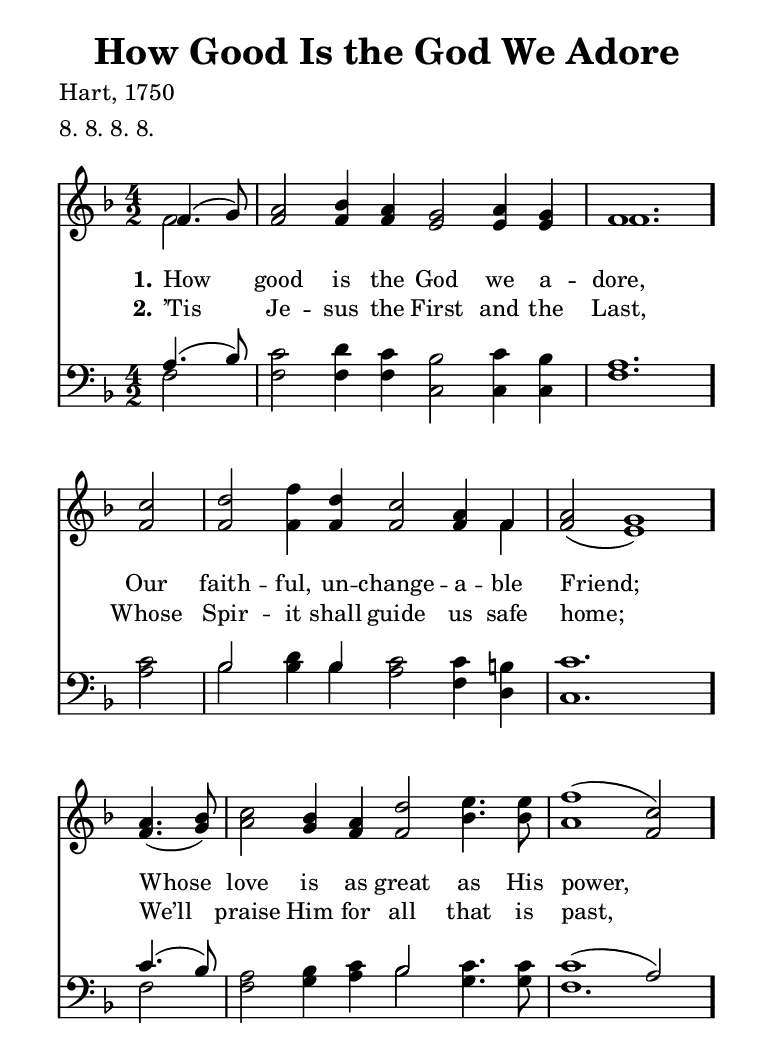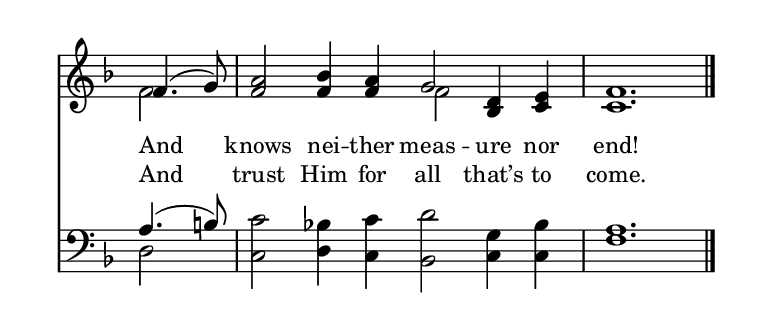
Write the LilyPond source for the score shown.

\include "common/global.ily"
\paper {
  \include "common/paper.ily"
  ragged-bottom = ##t
  systems-per-page = #(cond (is-eogsized 1) (#t #f))
  page-count = #(cond (is-eogsized 2) (#t #f))
}

\header{
  hymnnumber = "216"
  title = "How Good Is the God We Adore"
  tunename = "Elland"
  meter = "8. 8. 8. 8."
  poet = "Hart, 1750"
  composer = ""
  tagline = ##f
}

global = {
  \include "common/overrides.ily"
  \override Staff.TimeSignature.style = #'numbered
  \time 4/2
  \override Score.MetronomeMark.transparent = ##t % hide all fermata changes too
  \tempo 2=80
  \key f \major
  \partial 2
  \autoBeamOff
}

notesSoprano = {
\global
\relative c' {

  f4.( g8) a2 bes4 a g2 a4 g | f1.
  c'2 | d f4 d c2 a4 f | a2( g1)
  a4.( bes8) | c2 bes4 a d2 e4. e8 | f1( c2)
  f,4.( g8) | a2 bes4 a g2 d4 e | f1.

  \bar "|."

}
}

notesAlto = {
\global
\relative e' {

  f2 | f f4 f e2 e4 e | f1.
  f2 | f f4 f f2 f4 f | f2( e1)
  f4.( g8) | a2 g4  f f2 bes4. bes8 | a1( f2)
  f2 | f f4 f f2 bes,4 c | c1.

}
}

notesTenor = {
\global
\relative a {

  a4.( bes8) | c2 d4 c bes2 c4 bes | a1.
  c2 | bes d4 bes c2 c4 b | c1.
  c4.( bes8) | a2 bes4 c bes2 c4. c8 | c1( a2)
  a4.( b8) | c2 bes!4 c d2 g,4 bes | a1.

}
}

notesBass = {
\global
\relative f {

  f2 | f f4 f c2 c4 c | f1.
  a2 | bes2 bes4 bes a2 f4 d | c1.
  f2 | f g4 a bes2 g4. g8 | f1.
  d2 | c d4 c bes2 c4 c | f1.

}
}

wordsA = \lyricmode {
\set stanza = "1."

How good is the God we a -- dore, \bar "."
Our faith -- ful, un -- change -- a -- ble Friend; \bar "."
Whose love is as great as His power, \bar "."
And knows nei -- ther meas -- ure nor end! \bar "."

}

wordsB = \lyricmode {
\set stanza = "2."

’Tis Je -- sus the First and the Last,
Whose Spir -- it shall guide us safe home;
We’ll praise Him for all that is past,
And trust Him for all that’s to come.

}

\score {
  \context ChoirStaff <<
    \context Staff = upper <<
      \set Staff.autoBeaming = ##f
      \set ChoirStaff.systemStartDelimiter = #'SystemStartBar
      \set ChoirStaff.printPartCombineTexts = ##f
      \partcombine #'(2 . 9) \notesSoprano \notesAlto
      \context NullVoice = sopranos { \voiceOne << \notesSoprano >> }
      \context NullVoice = altos { \voiceTwo << \notesAlto >> }
      \context Lyrics = one   \lyricsto sopranos \wordsA
      \context Lyrics = two   \lyricsto sopranos \wordsB
    >>
    \context Staff = men <<
      \set Staff.autoBeaming = ##f
      \clef bass
      \set ChoirStaff.printPartCombineTexts = ##f
      \partcombine #'(2 . 9) \notesTenor \notesBass
      \context NullVoice = tenors { \voiceOne << \notesTenor >> }
      \context NullVoice = basses { \voiceTwo << \notesBass >> }
    >>
  >>
  \layout {
    \include "common/layout.ily"
  }
  \midi{
    \include "common/midi.ily"
  }
}

\version "2.19.49"  % necessary for upgrading to future LilyPond versions.

% vi:set et ts=2 sw=2 ai nocindent syntax=lilypond:
